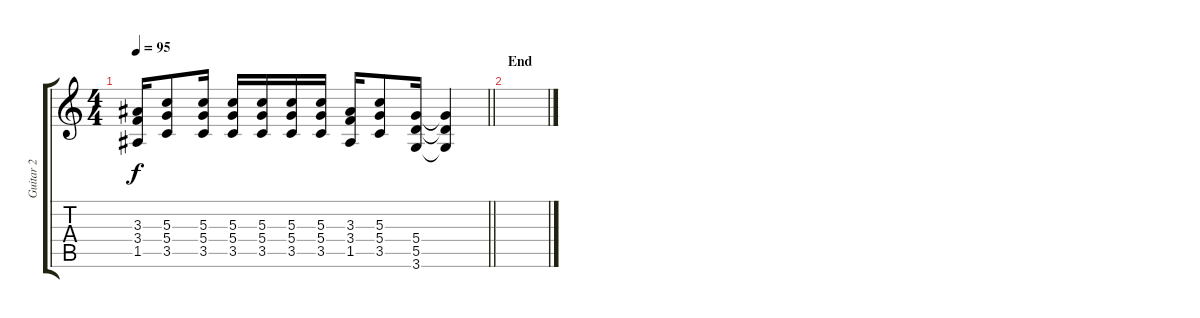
\track ("Guitar 2" "Guitar 2") {instrument electricguitarjazz}
\staff {score tabs}
\tuning (E4 B3 G3 D3 A2 E2) {hide}
\ts (4 4)
\tempo 95
\clef g2
\barLineRight lightlight
\ks c
(3.3 3.4 1.5).16{dy f} (5.3 5.4 3.5).8 (5.3 5.4 3.5).16 (5.3 5.4 3.5).16 (5.3 5.4 3.5).16 (5.3 5.4 3.5).16 (5.3 5.4 3.5).16 (3.3 3.4 1.5).16 (5.3 5.4 3.5).8 (5.4 5.5 3.6).16 (5.4{t} 5.5{t} 3.6{t}).4 |
\section ("" "End")
